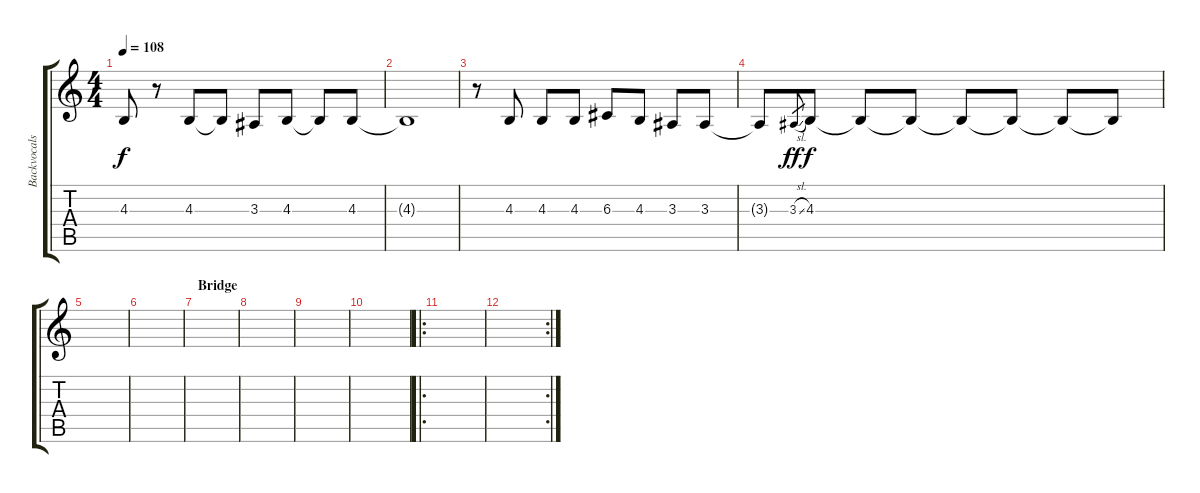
\track ("Backvocals (Mike Shinoda)" "Backvocals") {instrument clarinet}
\staff {score tabs}
\tuning (E4 B3 G3 D3 A2 E2) {hide}
\ts (4 4)
\tempo 108
\clef g2
\ks c
4.3{t}.8{dy f volume 12 instrument clarinet} r.8 4.3.8 4.3{t}.8 3.3.8 4.3.8 4.3{t}.8 4.3.8 |
4.3{t}.1 |
r.8{volume 12 instrument clarinet} 4.3.8 4.3.8 4.3.8 6.3.8 4.3.8 3.3.8 3.3.8 |
3.3{t}.8{volume 12 instrument clarinet} 3.3{sl}.8{gr dy ff} 4.3.8{dy f} 4.3{t}.8 4.3{t}.8 4.3{t}.8 4.3{t}.8 4.3{t}.8 4.3{t}.8 |
|
|
\section ("" "Bridge")
|
|
|
|
\ro
|
\rc 2
